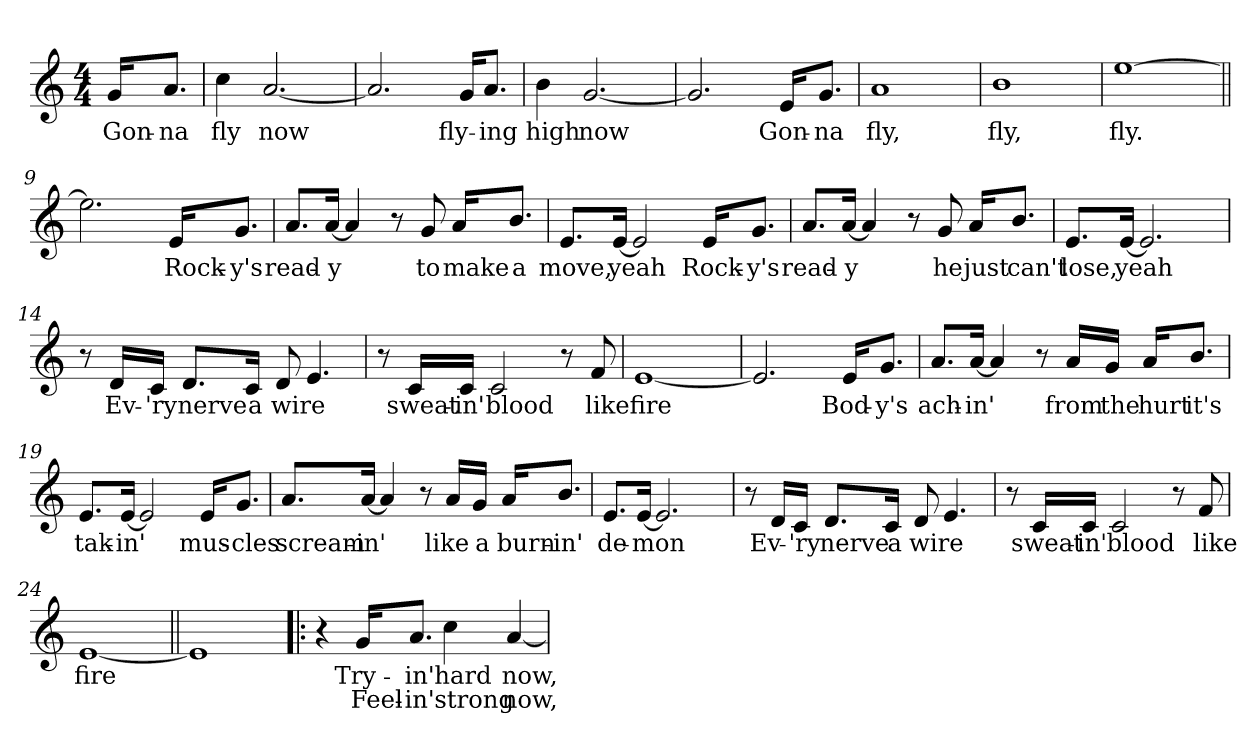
**kern	**text	**text
*part1	*part1	*part1
*staff1	*staff1	*staff1
*clefG2	*	*
*k[]	*	*
*C:	*	*
*M4/4	*	*
=1	=1	=1
!	!LO:LY:b	!
16gKL	Gon-	.
!	!LO:LY:b	!
8.aJ	-na	.
=2	=2	=2
!	!LO:LY:b	!
4cc	fly	.
!	!LO:LY:b	!
[2.a	now	.
=3	=3	=3
2.a]	.	.
!	!LO:LY:b	!
16gKL	fly-	.
!	!LO:LY:b	!
8.aJ	-ing	.
=4	=4	=4
!	!LO:LY:b	!
4b	high	.
!	!LO:LY:b	!
[2.g	now	.
=5	=5	=5
2.g]	.	.
!	!LO:LY:b	!
16eKL	Gon-	.
!	!LO:LY:b	!
8.gJ	-na	.
!!LO:LB:g=z
=6	=6	=6
!	!LO:LY:b	!
1a	fly,	.
=7	=7	=7
!	!LO:LY:b	!
1b	fly,	.
=8	=8	=8
!	!LO:LY:b	!
[1ee	fly.	.
=9||	=9||	=9||
2.ee]	.	.
!	!LO:LY:b	!
16eKL	Rock-	.
!	!LO:LY:b	!
8.gJ	-y's	.
!!LO:LB:g=z
=10	=10	=10
!	!LO:LY:b	!
8.aL	read-	.
!	!LO:LY:b	!
[16aJk	-y	.
4a]	.	.
8r	.	.
!	!LO:LY:b	!
8g	to	.
!	!LO:LY:b	!
16aKL	make	.
!	!LO:LY:b	!
8.bJ	a	.
=11	=11	=11
!	!LO:LY:b	!
8.eL	move,	.
!	!LO:LY:b	!
[16eJk	yeah	.
2e]	.	.
!	!LO:LY:b	!
16eKL	Rock-	.
!	!LO:LY:b	!
8.gJ	-y's	.
=12	=12	=12
!	!LO:LY:b	!
8.aL	read-	.
!	!LO:LY:b	!
[16aJk	-y	.
4a]	.	.
8r	.	.
!	!LO:LY:b	!
8g	he	.
!	!LO:LY:b	!
16aKL	just	.
!	!LO:LY:b	!
8.bJ	can't	.
=13	=13	=13
!	!LO:LY:b	!
8.eL	lose,	.
!	!LO:LY:b	!
[16eJk	yeah	.
2.e]	.	.
!!LO:LB:g=z
=14	=14	=14
8r	.	.
!	!LO:LY:b	!
16dLL	Ev-	.
!	!LO:LY:b	!
16cJJ	-'ry	.
!	!LO:LY:b	!
8.dL	nerve	.
!	!LO:LY:b	!
16cJk	a	.
!	!LO:LY:b	!
8d	wire	.
4.e	.	.
=15	=15	=15
8r	.	.
!	!LO:LY:b	!
16cLL	sweat-	.
!	!LO:LY:b	!
16cJJ	-in'	.
!	!LO:LY:b	!
2c	blood	.
8r	.	.
!	!LO:LY:b	!
8f	like	.
=16	=16	=16
!	!LO:LY:b	!
[1e	fire	.
=17	=17	=17
2.e]	.	.
!	!LO:LY:b	!
16eKL	Bod-	.
!	!LO:LY:b	!
8.gJ	-y's	.
!!LO:LB:g=z
=18	=18	=18
!	!LO:LY:b	!
8.aL	ach-	.
!	!LO:LY:b	!
[16aJk	-in'	.
4a]	.	.
8r	.	.
!	!LO:LY:b	!
16aLL	from	.
!	!LO:LY:b	!
16gJJ	the	.
!	!LO:LY:b	!
16aKL	hurt	.
!	!LO:LY:b	!
8.bJ	it's	.
=19	=19	=19
!	!LO:LY:b	!
8.eL	tak-	.
!	!LO:LY:b	!
[16eJk	-in'	.
2e]	.	.
!	!LO:LY:b	!
16eKL	mus-	.
!	!LO:LY:b	!
8.gJ	-cles	.
=20	=20	=20
!	!LO:LY:b	!
8.aL	scream-	.
!	!LO:LY:b	!
[16aJk	-in'	.
4a]	.	.
8r	.	.
!	!LO:LY:b	!
16aLL	like	.
!	!LO:LY:b	!
16gJJ	a	.
!	!LO:LY:b	!
16aKL	burn-	.
!	!LO:LY:b	!
8.bJ	-in'	.
=21	=21	=21
!	!LO:LY:b	!
8.eL	de-	.
!	!LO:LY:b	!
[16eJk	-mon	.
2.e]	.	.
!!LO:LB:g=z
=22	=22	=22
8r	.	.
!	!LO:LY:b	!
16dLL	Ev-	.
!	!LO:LY:b	!
16cJJ	-'ry	.
!	!LO:LY:b	!
8.dL	nerve	.
!	!LO:LY:b	!
16cJk	a	.
!	!LO:LY:b	!
8d	wire	.
4.e	.	.
=23	=23	=23
8r	.	.
!	!LO:LY:b	!
16cLL	sweat-	.
!	!LO:LY:b	!
16cJJ	-in'	.
!	!LO:LY:b	!
2c	blood	.
8r	.	.
!	!LO:LY:b	!
8f	like	.
=24	=24	=24
!	!LO:LY:b	!
[1e	fire	.
=25||	=25||	=25||
1e]	.	.
!!LO:LB:g=z
=26!|:	=26!|:	=26!|:
4r	.	.
!	!LO:LY:b	!LO:LY:b
16gKL	Try-	Feel-
!	!LO:LY:b	!LO:LY:b
8.aJ	-in'	-in'
!	!LO:LY:b	!LO:LY:b
4cc	hard	strong
!	!LO:LY:b	!LO:LY:b
[4a	now,	now,
=	=	=
*-	*-	*-
